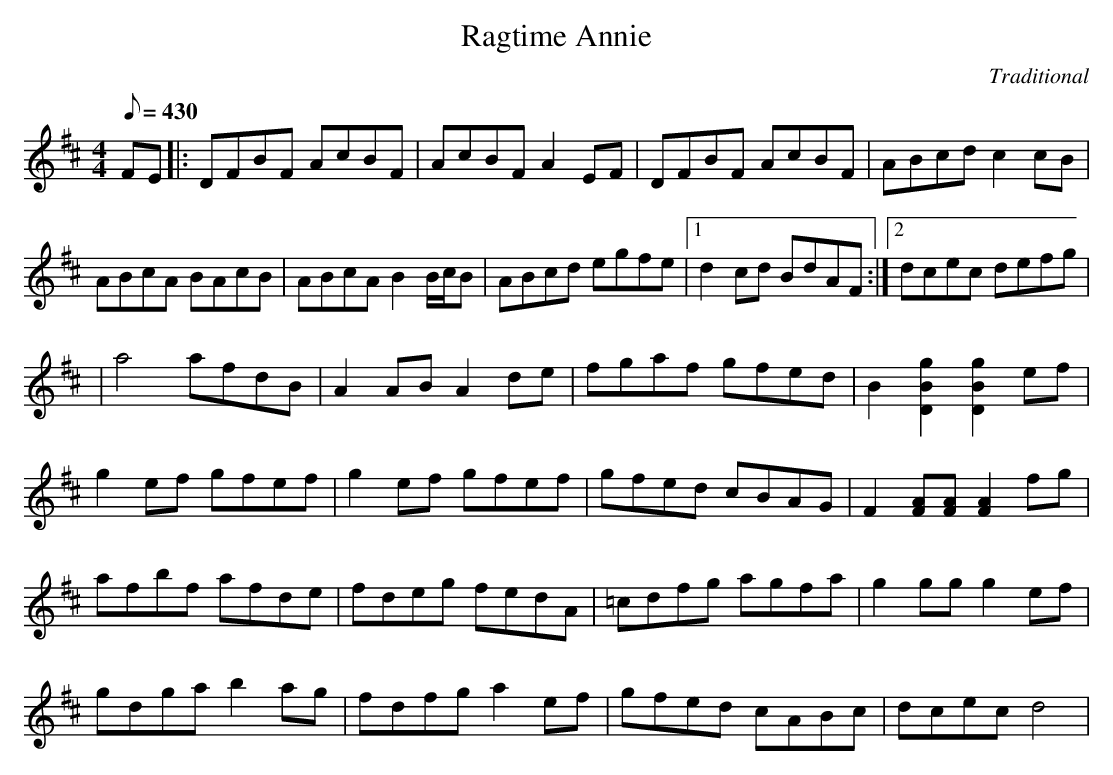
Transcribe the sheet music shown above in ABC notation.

X:1
T:Ragtime Annie
C:Traditional
M:4/4
L:1/8
Q:1/8=430
K:D
FE|:DFBF AcBF|AcBF A2EF|DFBF AcBF|ABcd c2cB|
ABcA BAcB|ABcA B2B/c/B|ABcd egfe|1 d2cd BdAF:|2 dcec defg|
|a4 afdB|A2AB A2de|fgaf gfed|B2[g2B2D2] [g2B2D2]ef|
g2ef gfef|g2ef gfef|gfed cBAG|F2[AF][AF] [A2F2]fg|
afbf afde|fdeg fedA|=cdfg agfa|g2gg g2ef|
gdga b2ag|fdfg a2ef|gfed cABc|dcec d4|
